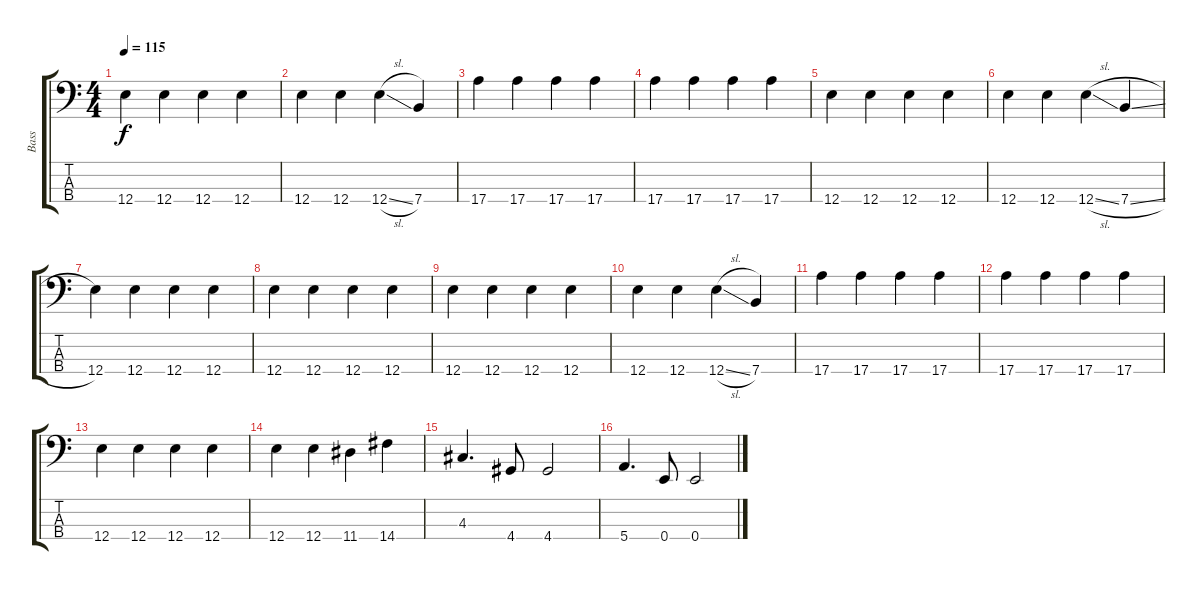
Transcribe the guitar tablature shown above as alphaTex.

\track ("Bass" "Bass") {instrument electricbassfinger}
\staff {score tabs}
\tuning (G2 D2 A1 E1) {hide}
\ts (4 4)
\tempo 115
\clef f4
\ks c
12.4.4{dy f} 12.4.4 12.4.4 12.4.4 |
12.4.4 12.4.4 12.4{sl}.4 7.4.4 |
17.4.4 17.4.4 17.4.4 17.4.4 |
17.4.4 17.4.4 17.4.4 17.4.4 |
12.4.4 12.4.4 12.4.4 12.4.4 |
12.4.4 12.4.4 12.4{sl}.4 7.4{sl}.4 |
12.4.4 12.4.4 12.4.4 12.4.4 |
12.4.4 12.4.4 12.4.4 12.4.4 |
12.4.4 12.4.4 12.4.4 12.4.4 |
12.4.4 12.4.4 12.4{sl}.4 7.4.4 |
17.4.4 17.4.4 17.4.4 17.4.4 |
17.4.4 17.4.4 17.4.4 17.4.4 |
12.4.4 12.4.4 12.4.4 12.4.4 |
12.4.4 12.4.4 11.4.4 14.4.4 |
4.3.4{d} 4.4.8 4.4.2 |
5.4.4{d} 0.4.8 0.4.2
